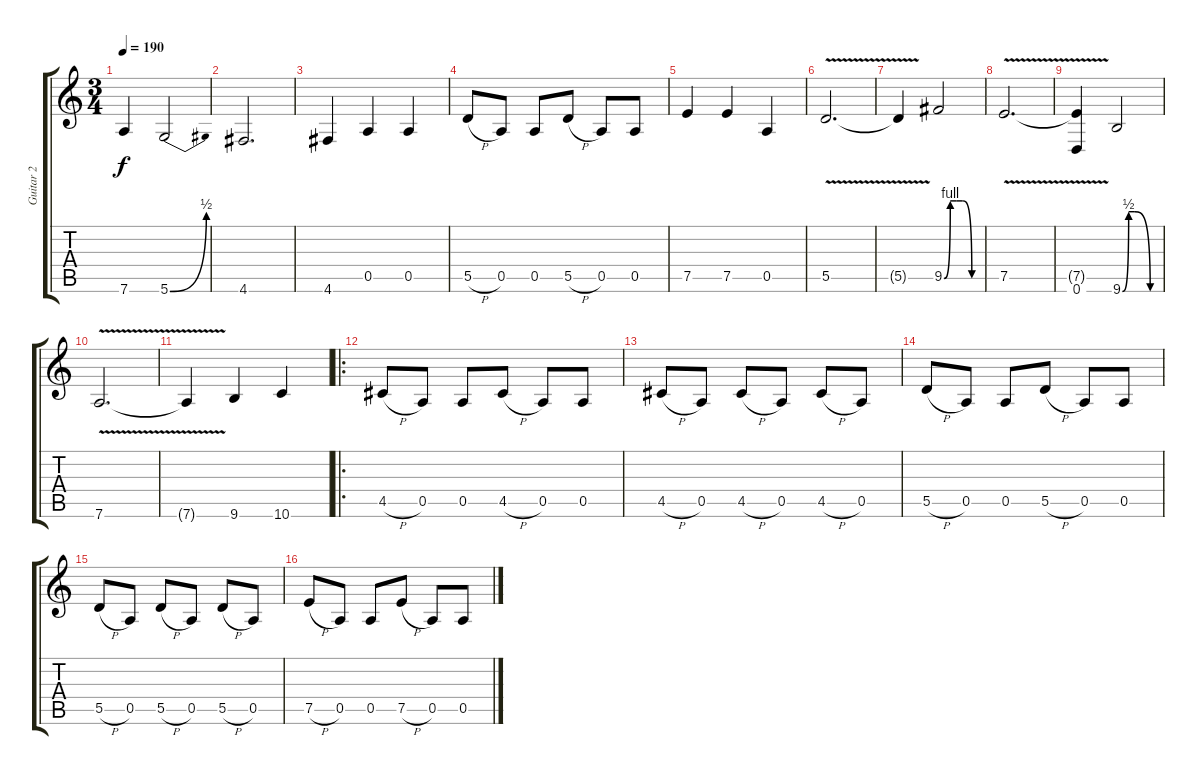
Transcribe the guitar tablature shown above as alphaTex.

\track ("Guitar 2" "Guitar 2") {instrument distortionguitar}
\staff {score tabs}
\tuning (E4 B3 G3 D3 A2 D2) {hide}
\ts (3 4)
\tempo 190
\clef g2
\ks c
7.6{t}.4{dy f} 5.6{be (bend 0 0 60 2)}.2 |
4.6.2{d} |
4.6.4 0.5.4 0.5.4 |
5.5{h}.8 0.5.8 0.5.8 5.5{h}.8 0.5.8 0.5.8 |
7.5.4 7.5.4 0.5.4 |
5.5{v}.2{d} |
5.5{t}.4 9.5{be (custom 0 0 10 4 20 4 30 4 45 0 60 0)}.2 |
7.5{v}.2{d} |
(7.5{t} 0.6).4 9.6{be (custom 0 0 10 2 20 2 45 0 60 0)}.2 |
7.6{v}.2{d} |
7.6{t}.4 9.6.4 10.6.4 |
\ro
4.5{h}.8 0.5.8 0.5.8 4.5{h}.8 0.5.8 0.5.8 |
4.5{h}.8 0.5.8 4.5{h}.8 0.5.8 4.5{h}.8 0.5.8 |
5.5{h}.8 0.5.8 0.5.8 5.5{h}.8 0.5.8 0.5.8 |
5.5{h}.8 0.5.8 5.5{h}.8 0.5.8 5.5{h}.8 0.5.8 |
7.5{h}.8 0.5.8 0.5.8 7.5{h}.8 0.5.8 0.5.8
